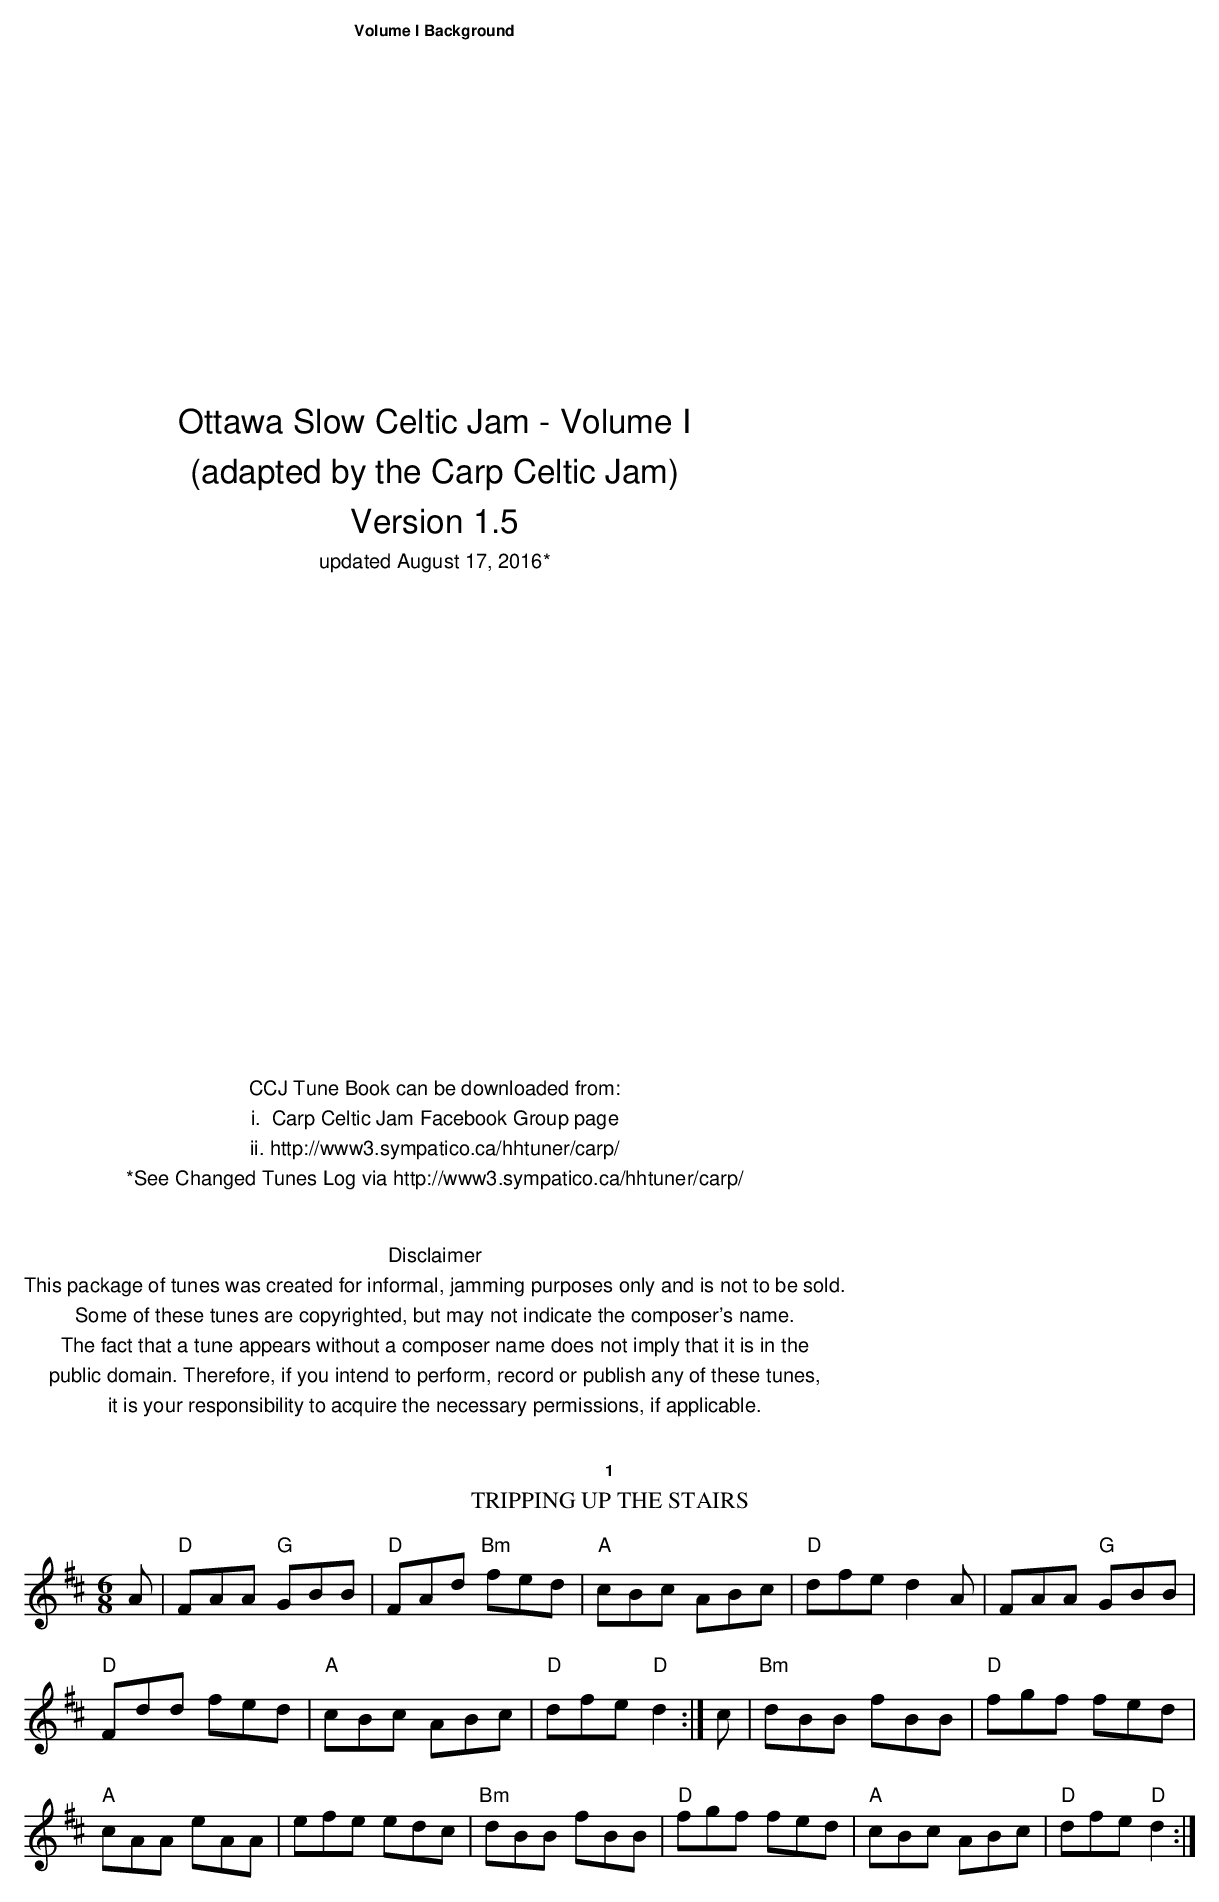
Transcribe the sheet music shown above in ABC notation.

X:1
T:Tripping up the Stairs
M:6/8
L:1/8
K:D
A | "D" FAA "G" GBB | "D" FAd "Bm"fed | "A" cBc ABc |\
 "D" dfe  d2A |  FAA "G" GBB |
 "D" Fdd fed | "A" cBc ABc | "D" dfe "D" d2  :|\
c | "Bm" dBB    fBB |"D" fgf     fed |
 "A" cAA eAA | efe         edc | "Bm" dBB    fBB |\
 "D"fgf     fed | "A" cBc ABc | "D" dfe "D" d2  :|
